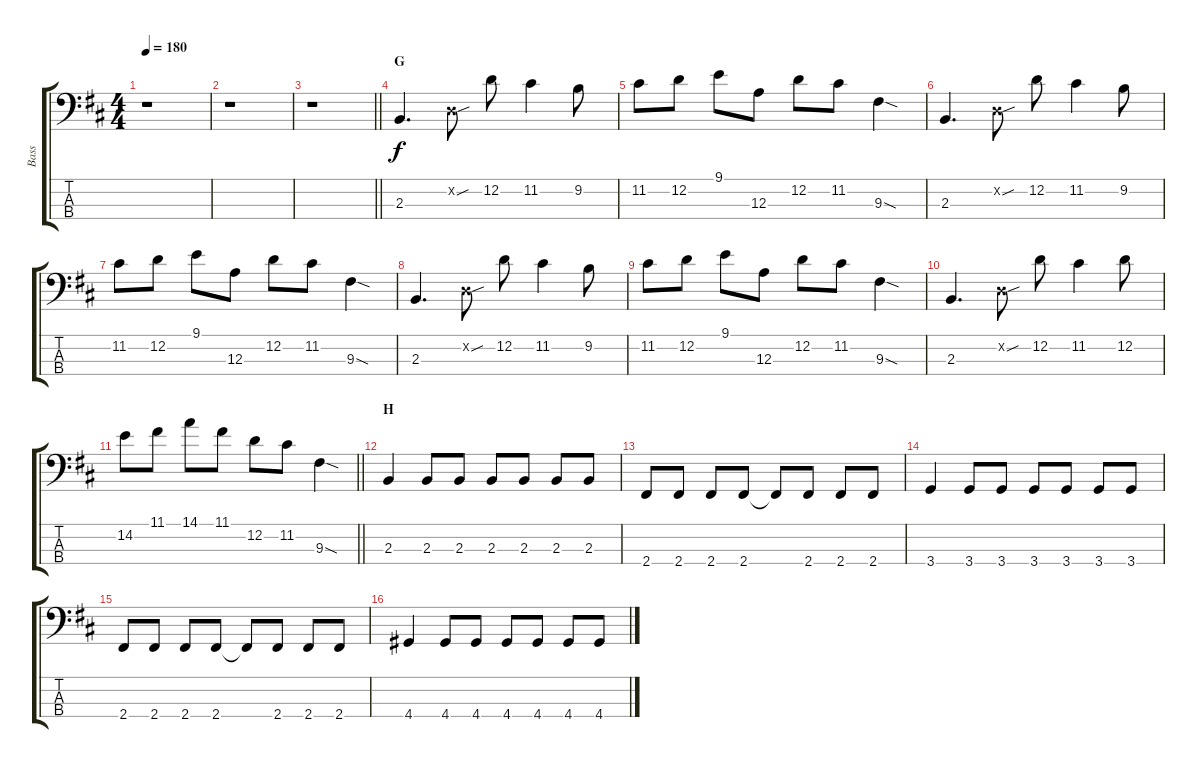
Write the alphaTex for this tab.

\track ("Bass" "Bass") {instrument electricbasspick}
\staff {score tabs}
\tuning (G2 D2 A1 E1) {hide}
\ts (4 4)
\tempo 180
\clef f4
\ks d
r.1{dy f} |
r.1 |
\barLineRight lightlight
r.1 |
\section ("" "G")
2.3.4{d} 0.2{sou x}.8 12.2.8 11.2.4 9.2.8 |
11.2.8 12.2.8 9.1.8 12.3.8 12.2.8 11.2.8 9.3{sod}.4 |
2.3.4{d} 0.2{sou x}.8 12.2.8 11.2.4 9.2.8 |
11.2.8 12.2.8 9.1.8 12.3.8 12.2.8 11.2.8 9.3{sod}.4 |
2.3.4{d} 0.2{sou x}.8 12.2.8 11.2.4 9.2.8 |
11.2.8 12.2.8 9.1.8 12.3.8 12.2.8 11.2.8 9.3{sod}.4 |
2.3.4{d} 0.2{sou x}.8 12.2.8 11.2.4 12.2.8 |
\barLineRight lightlight
14.2.8 11.1.8 14.1.8 11.1.8 12.2.8 11.2.8 9.3{sod}.4 |
\section ("" "H")
2.3.4 2.3.8 2.3.8 2.3.8 2.3.8 2.3.8 2.3.8 |
2.4.8 2.4.8 2.4.8 2.4.8 2.4{t}.8 2.4.8 2.4.8 2.4.8 |
3.4.4 3.4.8 3.4.8 3.4.8 3.4.8 3.4.8 3.4.8 |
2.4.8 2.4.8 2.4.8 2.4.8 2.4{t}.8 2.4.8 2.4.8 2.4.8 |
4.4.4 4.4.8 4.4.8 4.4.8 4.4.8 4.4.8 4.4.8
